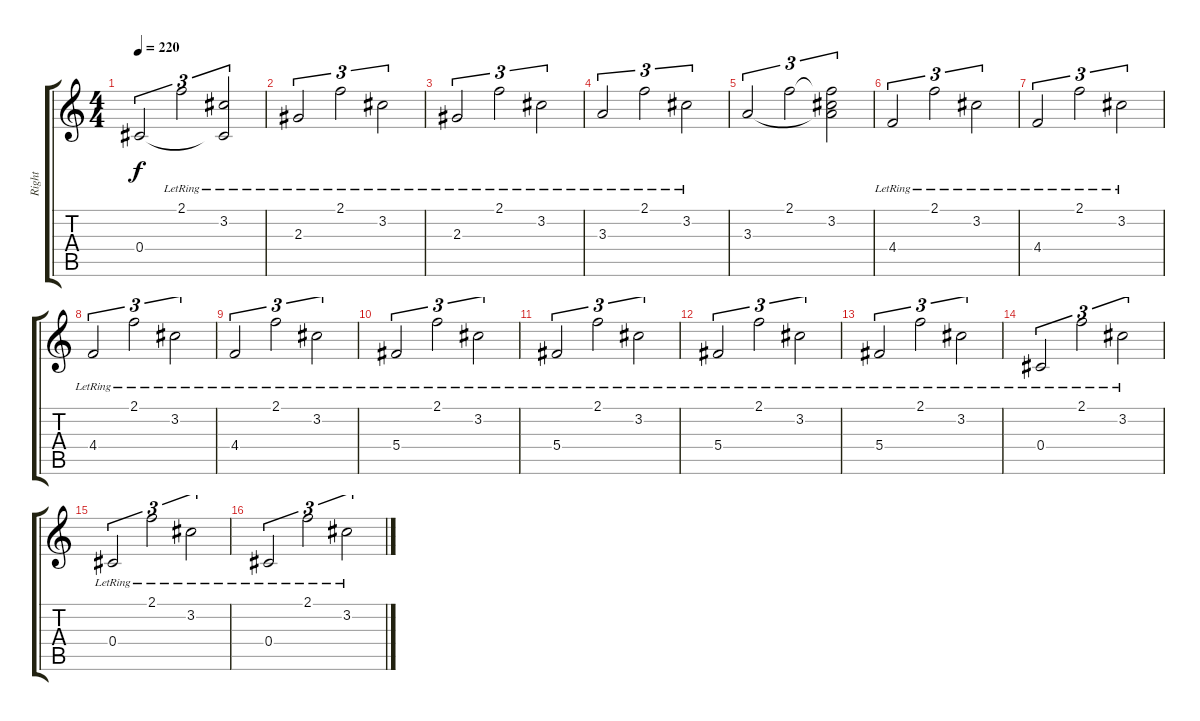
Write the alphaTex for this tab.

\track ("Right" "Right") {instrument distortionguitar}
\staff {score tabs}
\tuning (Eb4 Bb3 Gb3 Db3 Ab2 Db2) {hide}
\ts (4 4)
\tempo 220
\clef g2
\ks c
0.4.2{tu (3 2) dy f} 2.1{lr}.2{tu (3 2)} (3.2{lr} 0.4{t}).2{tu (3 2)} |
2.3{lr}.2{tu (3 2)} 2.1{lr}.2{tu (3 2)} 3.2{lr}.2{tu (3 2)} |
2.3{lr}.2{tu (3 2)} 2.1{lr}.2{tu (3 2)} 3.2{lr}.2{tu (3 2)} |
3.3{lr}.2{tu (3 2)} 2.1{lr}.2{tu (3 2)} 3.2{lr}.2{tu (3 2)} |
3.3.2{tu (3 2)} 2.1.2{tu (3 2)} (2.1{t} 3.2 3.3{t}).2{tu (3 2)} |
4.4{lr}.2{tu (3 2)} 2.1{lr}.2{tu (3 2)} 3.2{lr}.2{tu (3 2)} |
4.4{lr}.2{tu (3 2)} 2.1{lr}.2{tu (3 2)} 3.2{lr}.2{tu (3 2)} |
4.4{lr}.2{tu (3 2)} 2.1{lr}.2{tu (3 2)} 3.2{lr}.2{tu (3 2)} |
4.4{lr}.2{tu (3 2)} 2.1{lr}.2{tu (3 2)} 3.2{lr}.2{tu (3 2)} |
5.4{lr}.2{tu (3 2)} 2.1{lr}.2{tu (3 2)} 3.2{lr}.2{tu (3 2)} |
5.4{lr}.2{tu (3 2)} 2.1{lr}.2{tu (3 2)} 3.2{lr}.2{tu (3 2)} |
5.4{lr}.2{tu (3 2)} 2.1{lr}.2{tu (3 2)} 3.2{lr}.2{tu (3 2)} |
5.4{lr}.2{tu (3 2)} 2.1{lr}.2{tu (3 2)} 3.2{lr}.2{tu (3 2)} |
0.4{lr}.2{tu (3 2)} 2.1{lr}.2{tu (3 2)} 3.2{lr}.2{tu (3 2)} |
0.4{lr}.2{tu (3 2)} 2.1{lr}.2{tu (3 2)} 3.2{lr}.2{tu (3 2)} |
0.4{lr}.2{tu (3 2)} 2.1{lr}.2{tu (3 2)} 3.2{lr}.2{tu (3 2)}
